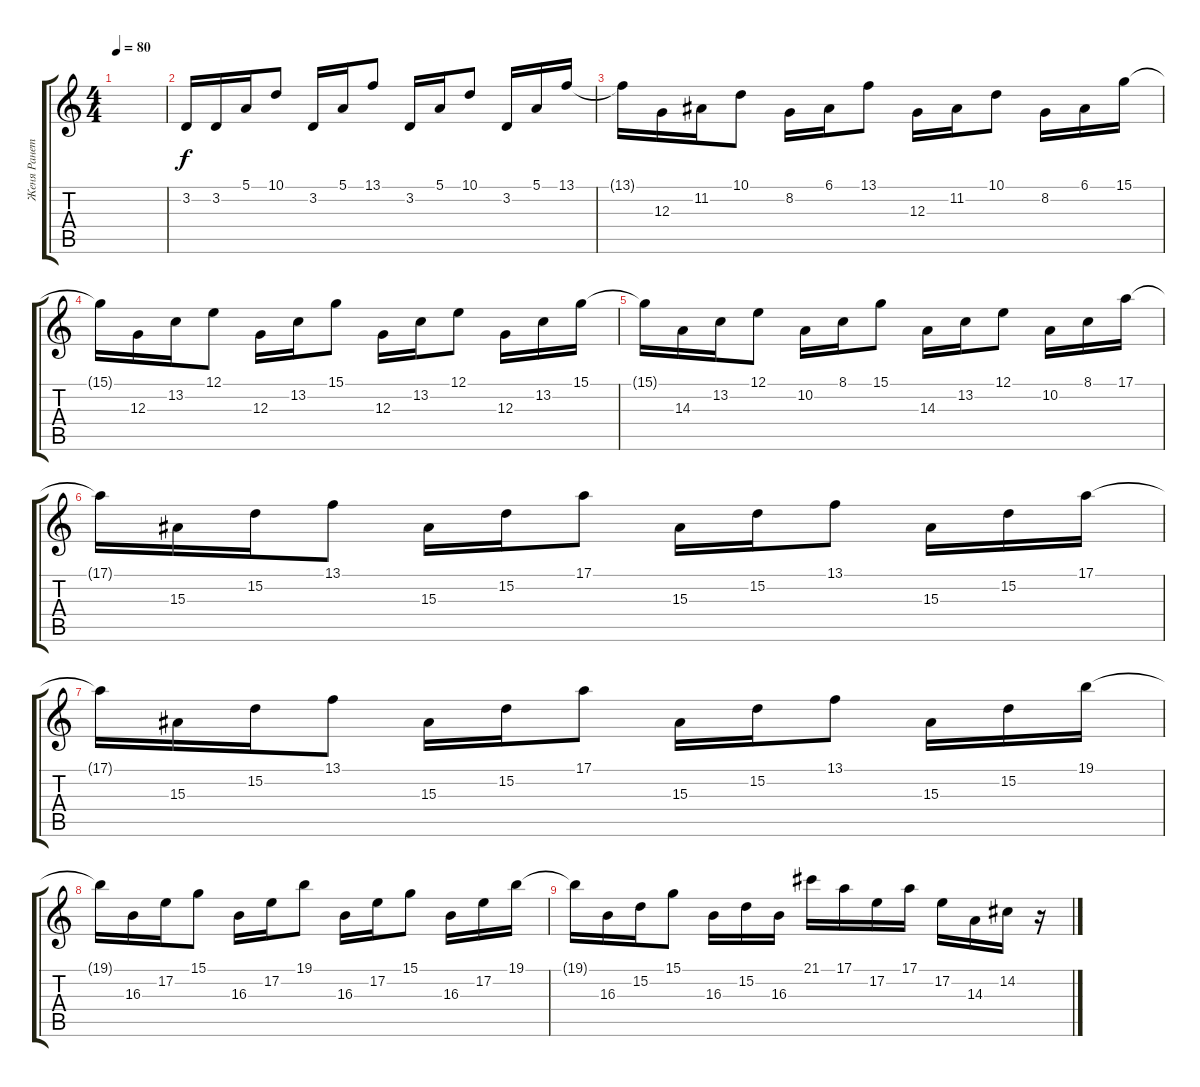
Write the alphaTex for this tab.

\track ("Женя Ранетка" "Женя Ранет") {instrument acousticgrandpiano}
\staff {score tabs}
\tuning (E4 B3 G3 D3 A2 E2) {hide}
\ts (4 4)
\tempo 80
\clef g2
\ks c
|
3.2.16 3.2.16 5.1.16 10.1.8 3.2.16 5.1.16 13.1.8 3.2.16 5.1.16 10.1.8 3.2.16 5.1.16 13.1.16 |
13.1{t}.16 12.3.16 11.2.16 10.1.8 8.2.16 6.1.16 13.1.8 12.3.16 11.2.16 10.1.8 8.2.16 6.1.16 15.1.16 |
15.1{t}.16 12.3.16 13.2.16 12.1.8 12.3.16 13.2.16 15.1.8 12.3.16 13.2.16 12.1.8 12.3.16 13.2.16 15.1.16 |
15.1{t}.16 14.3.16 13.2.16 12.1.8 10.2.16 8.1.16 15.1.8 14.3.16 13.2.16 12.1.8 10.2.16 8.1.16 17.1.16 |
17.1{t}.16 15.3.16 15.2.16 13.1.8 15.3.16 15.2.16 17.1.8 15.3.16 15.2.16 13.1.8 15.3.16 15.2.16 17.1.16 |
17.1{t}.16 15.3.16 15.2.16 13.1.8 15.3.16 15.2.16 17.1.8 15.3.16 15.2.16 13.1.8 15.3.16 15.2.16 19.1.16 |
19.1{t}.16 16.3.16 17.2.16 15.1.8 16.3.16 17.2.16 19.1.8 16.3.16 17.2.16 15.1.8 16.3.16 17.2.16 19.1.16 |
19.1{t}.16 16.3.16 15.2.16 15.1.8 16.3.16 15.2.16 16.3.16 21.1.16 17.1.16 17.2.16 17.1.16 17.2.16 14.3.16 14.2.16 r.16
